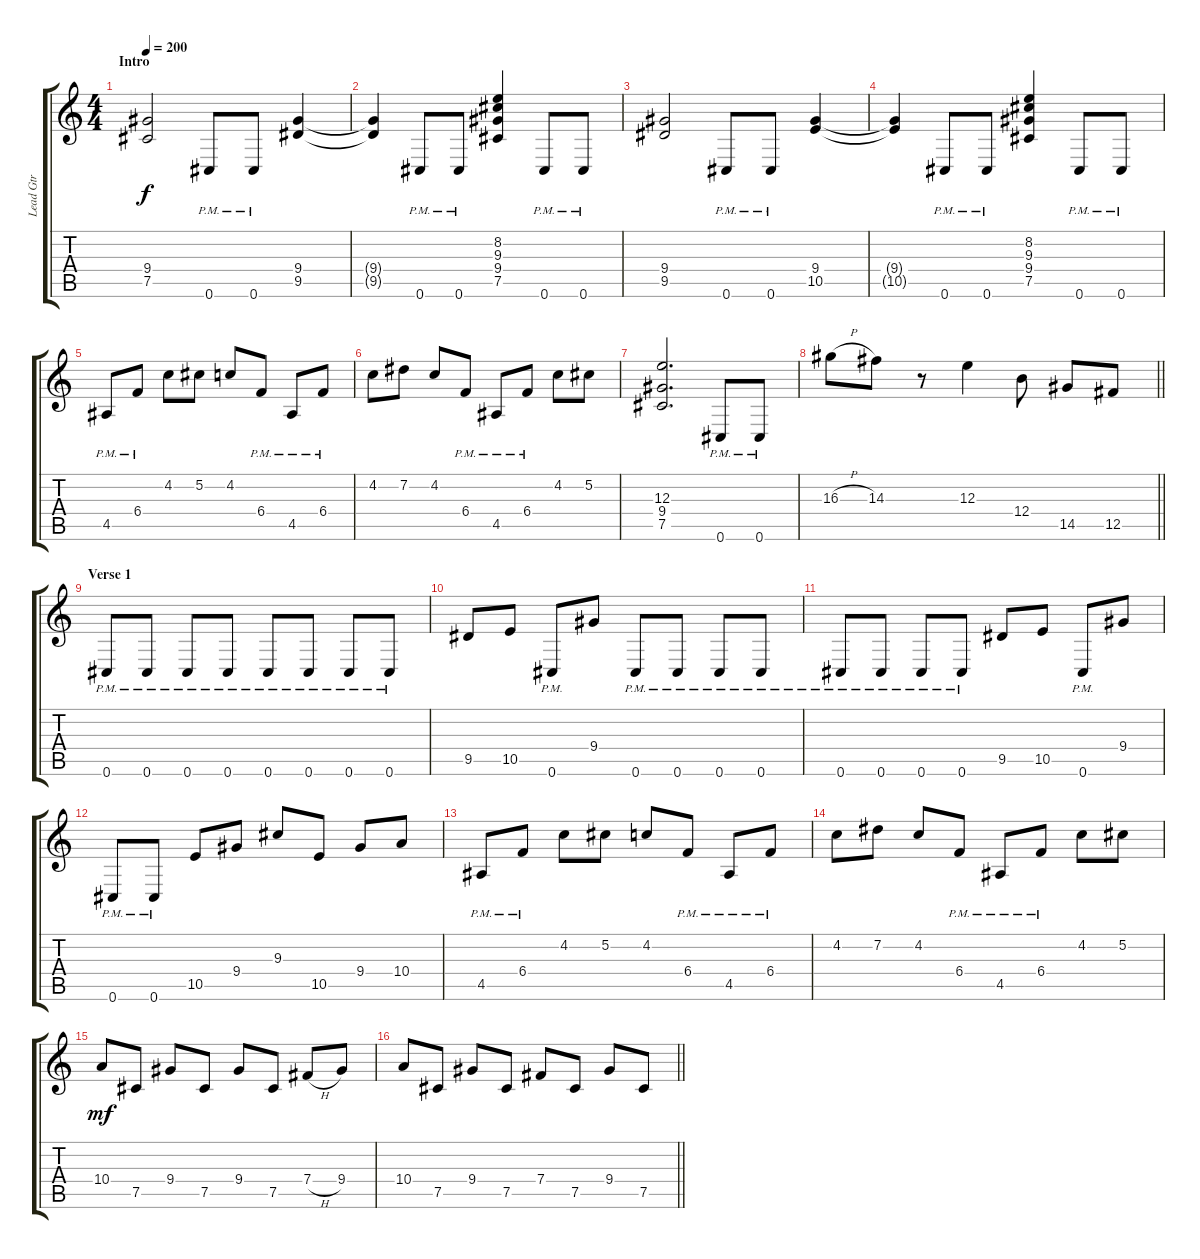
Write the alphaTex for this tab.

\track ("Lead Gtr" "Lead Gtr") {instrument distortionguitar}
\staff {score tabs}
\tuning (Db4 Ab3 E3 B2 Gb2 Db2) {hide}
\ts (4 4)
\section ("" "Intro")
\tempo 200
\clef g2
\ks c
(9.4 7.5).2{dy f instrument distortionguitar} 0.6{pm}.8 0.6{pm}.8 (9.4 9.5).4 |
(9.4{t} 9.5{t}).4 0.6{pm}.8 0.6{pm}.8 (8.2 9.3 9.4 7.5).4 0.6{pm}.8 0.6{pm}.8 |
(9.4 9.5).2 0.6{pm}.8 0.6{pm}.8 (9.4 10.5).4 |
(9.4{t} 10.5{t}).4 0.6{pm}.8 0.6{pm}.8 (8.2 9.3 9.4 7.5).4 0.6{pm}.8 0.6{pm}.8 |
4.5{pm}.8 6.4{pm}.8 4.2.8 5.2.8 4.2.8 6.4{pm}.8 4.5{pm}.8 6.4{pm}.8 |
4.2.8 7.2.8 4.2.8 6.4{pm}.8 4.5{pm}.8 6.4{pm}.8 4.2.8 5.2.8 |
(12.3 9.4 7.5).2{d} 0.6{pm}.8 0.6{pm}.8 |
\barLineRight lightlight
16.3{h}.8 14.3.8 r.8 12.3.4 12.4.8 14.5.8 12.5.8 |
\section ("" "Verse 1")
0.6{pm}.8 0.6{pm}.8 0.6{pm}.8 0.6{pm}.8 0.6{pm}.8 0.6{pm}.8 0.6{pm}.8 0.6{pm}.8 |
9.5.8 10.5.8 0.6{pm}.8 9.4.8 0.6{pm}.8 0.6{pm}.8 0.6{pm}.8 0.6{pm}.8 |
0.6{pm}.8 0.6{pm}.8 0.6{pm}.8 0.6{pm}.8 9.5.8 10.5.8 0.6{pm}.8 9.4.8 |
0.6{pm}.8 0.6{pm}.8 10.5.8 9.4.8 9.3.8 10.5.8 9.4.8 10.4.8 |
4.5{pm}.8 6.4{pm}.8 4.2.8 5.2.8 4.2.8 6.4{pm}.8 4.5{pm}.8 6.4{pm}.8 |
4.2.8 7.2.8 4.2.8 6.4{pm}.8 4.5{pm}.8 6.4{pm}.8 4.2.8 5.2.8 |
10.4.8{dy mf} 7.5.8 9.4.8 7.5.8 9.4.8 7.5.8 7.4{h}.8 9.4.8 |
\barLineRight lightlight
10.4.8 7.5.8 9.4.8 7.5.8 7.4.8 7.5.8 9.4.8 7.5.8
